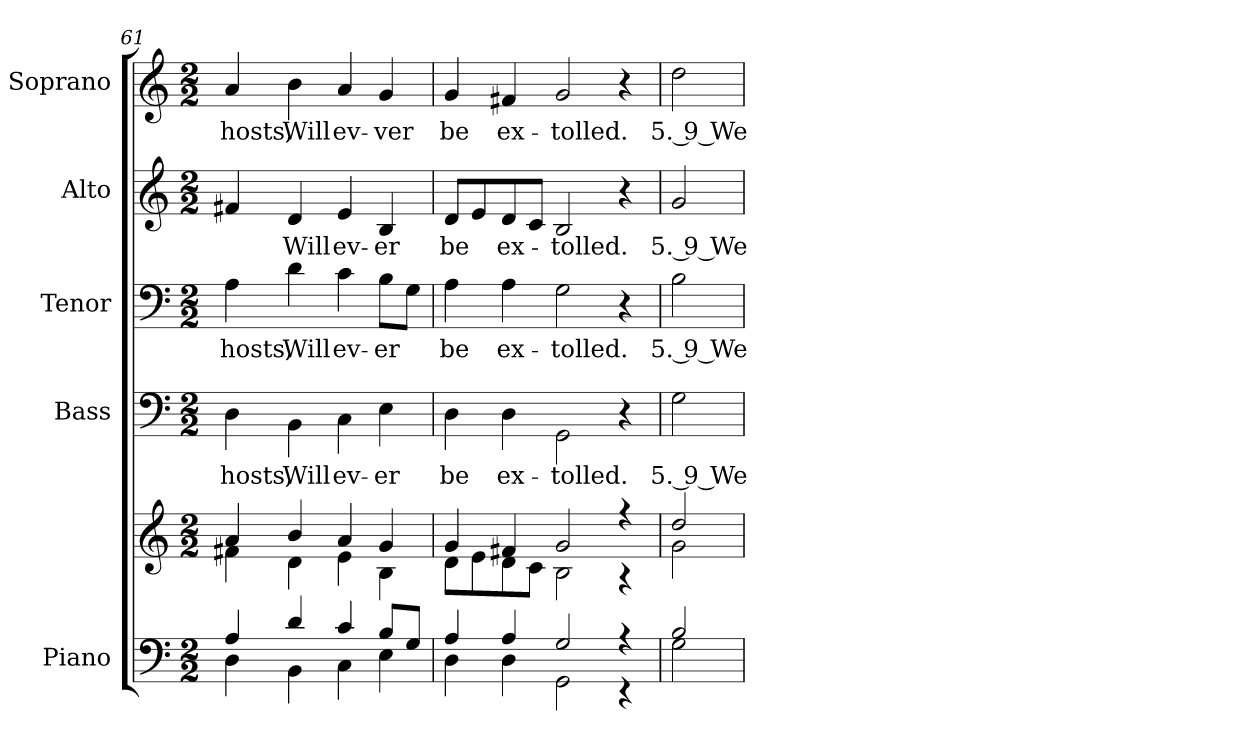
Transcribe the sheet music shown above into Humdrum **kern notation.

**kern	**kern	**kern	**text	**kern	**text	**kern	**text	**kern	**text
*part5	*part5	*part4	*part4	*part3	*part3	*part2	*part2	*part1	*part1
*staff6	*staff5	*staff4	*staff4	*staff3	*staff3	*staff2	*staff2	*staff1	*staff1
*I"Piano	*	*I"Bass	*	*I"Tenor	*	*I"Alto	*	*I"Soprano	*
*I'Pno.	*	*I'B.	*	*I'T.	*	*I'A.	*	*I'S.	*
!!LO:PB:g=z
*clefF4	*clefG2	*clefF4	*	*clefF4	*	*clefG2	*	*clefG2	*
*k[]	*k[]	*k[]	*	*k[]	*	*k[]	*	*k[]	*
*C:	*C:	*C:	*	*C:	*	*C:	*	*C:	*
*M2/2	*M2/2	*M2/2	*	*M2/2	*	*M2/2	*	*M2/2	*
=61	=61	=61	=61	=61	=61	=61	=61	=61	=61
*^	*^	*	*	*	*	*	*	*	*
!	!	!	!	!	!LO:LY:b:color=#000000	!	!	!	!	!	!
!	!	!	!	!	!	!	!LO:LY:b:color=#000000	!	!	!	!
!	!	!	!	!	!	!	!	!	!	!	!LO:LY:b:color=#000000
4Ai/	4Di\	4ai/	4f#Xi\	4Di\	hosts,	4Ai\	hosts,	4f#Xi/	.	4ai/	hosts,
!	!	!	!	!	!LO:LY:b:color=#000000	!	!	!	!	!	!
!	!	!	!	!	!	!	!LO:LY:b:color=#000000	!	!	!	!
!	!	!	!	!	!	!	!	!	!LO:LY:b:color=#000000	!	!
!	!	!	!	!	!	!	!	!	!	!	!LO:LY:b:color=#000000
4di/	4BBi\	4bi/	4di\	4BBi\	Will	4di\	Will	4di/	Will	4bi\	Will
!	!	!	!	!	!LO:LY:b:color=#000000	!	!	!	!	!	!
!	!	!	!	!	!	!	!LO:LY:b:color=#000000	!	!	!	!
!	!	!	!	!	!	!	!	!	!LO:LY:b:color=#000000	!	!
!	!	!	!	!	!	!	!	!	!	!	!LO:LY:b:color=#000000
4ci/	4Ci\	4ai/	4ei\	4Ci\	ev-	4ci\	ev-	4ei/	ev-	4ai/	ev-
!	!	!	!	!	!LO:LY:b:color=#000000	!	!	!	!	!	!
!	!	!	!	!	!	!	!LO:LY:b:color=#000000	!	!	!	!
!	!	!	!	!	!	!	!	!	!LO:LY:b:color=#000000	!	!
!	!	!	!	!	!	!	!	!	!	!	!LO:LY:b:color=#000000
8Bi/L	4Ei\	4gi/	4Bi\	4Ei\	-er	8Bi\L	-er	4Bi/	-er	4gi/	-ver
8Gi/J	.	.	.	.	.	8Gi\J	.	.	.	.	.
=62	=62	=62	=62	=62	=62	=62	=62	=62	=62	=62	=62
!	!	!	!	!	!LO:LY:b:color=#000000	!	!	!	!	!	!
!	!	!	!	!	!	!	!LO:LY:b:color=#000000	!	!	!	!
!	!	!	!	!	!	!	!	!	!LO:LY:b:color=#000000	!	!
!	!	!	!	!	!	!	!	!	!	!	!LO:LY:b:color=#000000
4Ai/	4Di\	4gi/	8di\L	4Di\	be	4Ai\	be	8di/L	be	4gi/	be
.	.	.	8ei\	.	.	.	.	8ei/	.	.	.
!	!	!	!	!	!LO:LY:b:color=#000000	!	!	!	!	!	!
!	!	!	!	!	!	!	!LO:LY:b:color=#000000	!	!	!	!
!	!	!	!	!	!	!	!	!	!LO:LY:b:color=#000000	!	!
!	!	!	!	!	!	!	!	!	!	!	!LO:LY:b:color=#000000
4Ai/	4Di\	4f#Xi/	8di\	4Di\	ex-	4Ai\	ex-	8di/	ex-	4f#Xi/	ex-
.	.	.	8ci\J	.	.	.	.	8ci/J	.	.	.
!	!	!	!	!	!LO:LY:b:color=#000000	!	!	!	!	!	!
!	!	!	!	!	!	!	!LO:LY:b:color=#000000	!	!	!	!
!	!	!	!	!	!	!	!	!	!LO:LY:b:color=#000000	!	!
!	!	!	!	!	!	!	!	!	!	!	!LO:LY:b:color=#000000
2Gi/	2GGi\	2gi/	2Bi\	2GGi\	-tolled.	2Gi\	-tolled.	2Bi/	-tolled.	2gi/	-tolled.
4r	4r	4r	4r	4r	.	4r	.	4r	.	4r	.
!!LO:PB:g=z
=63	=63	=63	=63	=63	=63	=63	=63	=63	=63	=63	=63
!	!	!	!	!	!LO:LY:b:color=#000000	!	!	!	!	!	!
!	!	!	!	!	!	!	!LO:LY:b:color=#000000	!	!	!	!
!	!	!	!	!	!	!	!	!	!LO:LY:b:color=#000000	!	!
!	!	!	!	!	!	!	!	!	!	!	!LO:LY:b:color=#000000
2Bi/	2Gi\	2ddi/	2gi\	2Gi\	5. 9 We	2Bi\	5. 9 We	2gi/	5. 9 We	2ddi\	5. 9 We
*v	*v	*	*	*	*	*	*	*	*	*	*
*	*v	*v	*	*	*	*	*	*	*	*
=	=	=	=	=	=	=	=	=	=
*-	*-	*-	*-	*-	*-	*-	*-	*-	*-
